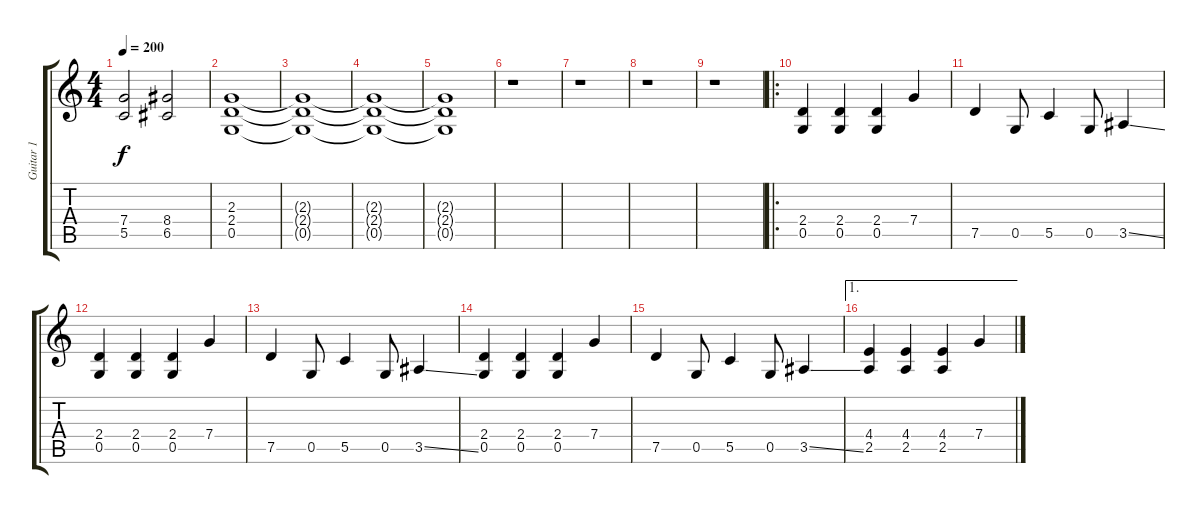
\track ("Guitar 1" "Guitar 1") {instrument overdrivenguitar}
\staff {score tabs}
\tuning (D4 A3 F3 C3 G2 D2) {hide}
\ts (4 4)
\tempo 200
\clef g2
\ks c
(7.4 5.5).2{dy f} (8.4 6.5).2 |
(2.3 2.4 0.5).1 |
(2.3{t} 2.4{t} 0.5{t}).1 |
(2.3{t} 2.4{t} 0.5{t}).1 |
(2.3{t} 2.4{t} 0.5{t}).1 |
r.1 |
r.1 |
r.1 |
r.1 |
\ro
(2.4 0.5).4 (2.4 0.5).4 (2.4 0.5).4 7.4.4 |
7.5.4 0.5.8 5.5.4 0.5.8 3.5{ss}.4 |
(2.4 0.5).4 (2.4 0.5).4 (2.4 0.5).4 7.4.4 |
7.5.4 0.5.8 5.5.4 0.5.8 3.5{ss}.4 |
(2.4 0.5).4 (2.4 0.5).4 (2.4 0.5).4 7.4.4 |
7.5.4 0.5.8 5.5.4 0.5.8 3.5{ss}.4 |
\ae 1
(4.4 2.5).4 (4.4 2.5).4 (4.4 2.5).4 7.4.4
